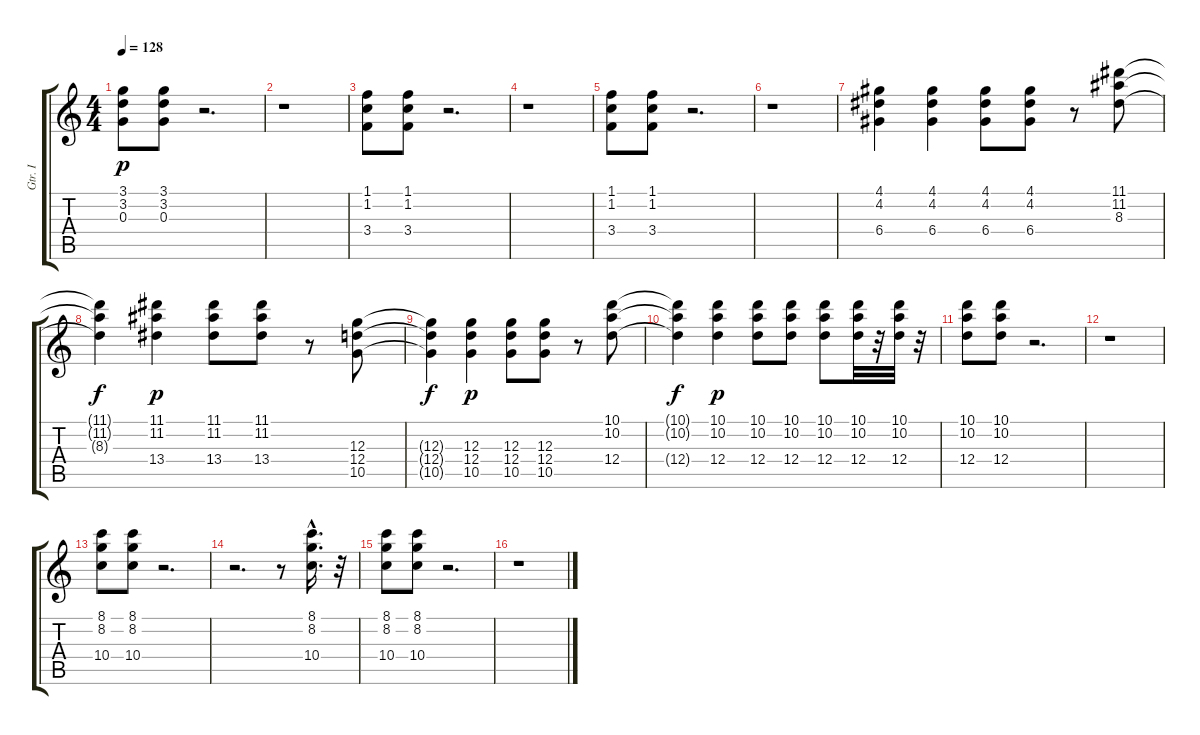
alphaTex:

\track ("Gtr. I" "Gtr. I") {instrument overdrivenguitar}
\staff {score tabs}
\tuning (E4 B3 G3 D3 A2 E2) {hide}
\ts (4 4)
\tempo 128
\clef g2
\ks c
(3.1 3.2 0.3).8{dy p} (3.1 3.2 0.3).8 r.2{d} |
r.1 |
(1.1 1.2 3.4).8 (1.1 1.2 3.4).8 r.2{d} |
r.1 |
(1.1 1.2 3.4).8 (1.1 1.2 3.4).8 r.2{d} |
r.1 |
(4.1 4.2 6.4).4 (4.1 4.2 6.4).4 (4.1 4.2 6.4).8 (4.1 4.2 6.4).8 r.8 (11.1 11.2 8.3).8 |
(11.1{t} 11.2{t} 8.3{t}).4{dy f} (11.1 11.2 13.4).4{dy p} (11.1 11.2 13.4).8 (11.1 11.2 13.4).8 r.8 (12.3 12.4 10.5).8 |
(12.3{t} 12.4{t} 10.5{t}).4{dy f} (12.3 12.4 10.5).4{dy p} (12.3 12.4 10.5).8 (12.3 12.4 10.5).8 r.8 (10.1 10.2 12.4).8 |
(10.1{t} 10.2{t} 12.4{t}).4{dy f} (10.1 10.2 12.4).4{dy p} (10.1 10.2 12.4).8 (10.1 10.2 12.4).8 (10.1 10.2 12.4).8 (10.1 10.2 12.4).32 r.32 (10.1 10.2 12.4).32 r.32 |
(10.1 10.2 12.4).8 (10.1 10.2 12.4).8 r.2{d} |
r.1 |
(8.1 8.2 10.4).8 (8.1 8.2 10.4).8 r.2{d} |
r.2{d} r.8 (8.1{hac} 8.2{hac} 10.4{hac}).16{d} r.32 |
(8.1 8.2 10.4).8 (8.1 8.2 10.4).8 r.2{d} |
r.1
